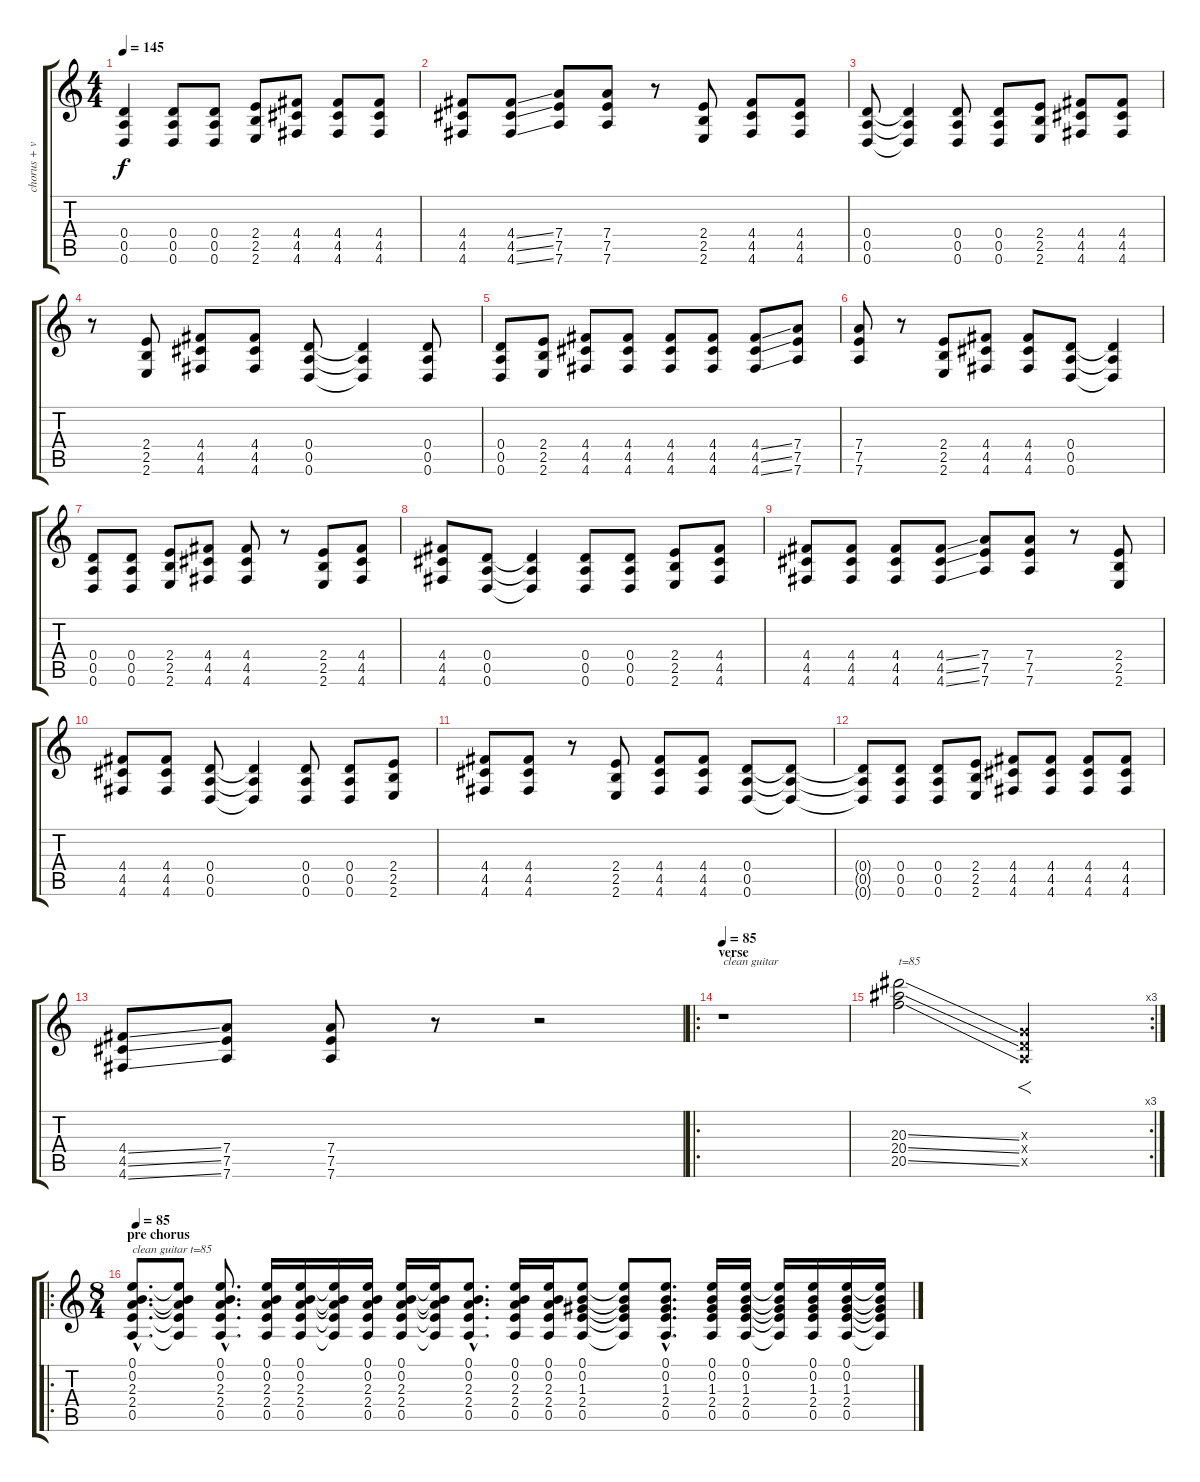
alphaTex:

\track ("chorus + verse + pre chorus" "chorus + v") {instrument distortionguitar}
\staff {score tabs}
\tuning (E4 B3 G3 D3 A2 D2) {hide}
\ts (4 4)
\tempo 145
\clef g2
\ks c
(0.4{t} 0.5{t} 0.6{t}).4{dy f} (0.4 0.5 0.6).8 (0.4 0.5 0.6).8 (2.4 2.5 2.6).8 (4.4 4.5 4.6).8 (4.4 4.5 4.6).8 (4.4 4.5 4.6).8 |
(4.4 4.5 4.6).8 (4.4{ss} 4.5{ss} 4.6{ss}).8 (7.4 7.5 7.6).8 (7.4 7.5 7.6).8 r.8 (2.4 2.5 2.6).8 (4.4 4.5 4.6).8 (4.4 4.5 4.6).8 |
(0.4 0.5 0.6).8 (0.4{t} 0.5{t} 0.6{t}).4 (0.4 0.5 0.6).8 (0.4 0.5 0.6).8 (2.4 2.5 2.6).8 (4.4 4.5 4.6).8 (4.4 4.5 4.6).8 |
r.8 (2.4 2.5 2.6).8 (4.4 4.5 4.6).8 (4.4 4.5 4.6).8 (0.4 0.5 0.6).8 (0.4{t} 0.5{t} 0.6{t}).4 (0.4 0.5 0.6).8 |
(0.4 0.5 0.6).8 (2.4 2.5 2.6).8 (4.4 4.5 4.6).8 (4.4 4.5 4.6).8 (4.4 4.5 4.6).8 (4.4 4.5 4.6).8 (4.4{ss} 4.5{ss} 4.6{ss}).8 (7.4 7.5 7.6).8 |
(7.4 7.5 7.6).8 r.8 (2.4 2.5 2.6).8 (4.4 4.5 4.6).8 (4.4 4.5 4.6).8 (0.4 0.5 0.6).8 (0.4{t} 0.5{t} 0.6{t}).4 |
(0.4 0.5 0.6).8 (0.4 0.5 0.6).8 (2.4 2.5 2.6).8 (4.4 4.5 4.6).8 (4.4 4.5 4.6).8 r.8 (2.4 2.5 2.6).8 (4.4 4.5 4.6).8 |
(4.4 4.5 4.6).8 (0.4 0.5 0.6).8 (0.4{t} 0.5{t} 0.6{t}).4 (0.4 0.5 0.6).8 (0.4 0.5 0.6).8 (2.4 2.5 2.6).8 (4.4 4.5 4.6).8 |
(4.4 4.5 4.6).8 (4.4 4.5 4.6).8 (4.4 4.5 4.6).8 (4.4{ss} 4.5{ss} 4.6{ss}).8 (7.4 7.5 7.6).8 (7.4 7.5 7.6).8 r.8 (2.4 2.5 2.6).8 |
(4.4 4.5 4.6).8 (4.4 4.5 4.6).8 (0.4 0.5 0.6).8 (0.4{t} 0.5{t} 0.6{t}).4 (0.4 0.5 0.6).8 (0.4 0.5 0.6).8 (2.4 2.5 2.6).8 |
(4.4 4.5 4.6).8 (4.4 4.5 4.6).8 r.8 (2.4 2.5 2.6).8 (4.4 4.5 4.6).8 (4.4 4.5 4.6).8 (0.4 0.5 0.6).8 (0.4{t} 0.5{t} 0.6{t}).8 |
(0.4{t} 0.5{t} 0.6{t}).8 (0.4 0.5 0.6).8 (0.4 0.5 0.6).8 (2.4 2.5 2.6).8 (4.4 4.5 4.6).8 (4.4 4.5 4.6).8 (4.4 4.5 4.6).8 (4.4 4.5 4.6).8 |
(4.4{ss} 4.5{ss} 4.6{ss}).8 (7.4 7.5 7.6).8 (7.4 7.5 7.6).8 r.8 r.2 |
\ro
\section ("" "verse")
\tempo 85
r.1{txt "clean guitar" balance 16 instrument electricguitarclean} |
\rc 3
(20.3{ss} 20.4{ss} 20.5{ss}).2{txt "t=85"} (0.3{x} 0.4{x} 0.5{x}).2{f} |
\ro
\ts (8 4)
\section ("" "pre chorus")
\tempo 85
(0.1{hac} 0.2{hac} 2.3{hac} 2.4{hac} 0.5).8{d txt "clean guitar t=85" balance 8 instrument electricguitarclean} (0.1{t} 0.2{t} 2.3{t} 2.4{t} 0.5{t}).8 (0.1{hac} 0.2{hac} 2.3{hac} 2.4{hac} 0.5{hac}).8{d} (0.1 0.2 2.3 2.4 0.5).16 (0.1 0.2 2.3 2.4 0.5).16 (0.1{t} 0.2{t} 2.3{t} 2.4{t} 0.5{t}).16 (0.1 0.2 2.3 2.4 0.5).16 (0.1 0.2 2.3 2.4 0.5).16 (0.1{t} 0.2{t} 2.3{t} 2.4{t} 0.5{t}).16 (0.1{hac} 0.2{hac} 2.3{hac} 2.4{hac} 0.5{hac}).8{d} (0.1 0.2 2.3 2.4 0.5).16 (0.1 0.2 2.3 2.4 0.5).16 (0.1 0.2 1.3 2.4 0.5).8 (0.1{t} 0.2{t} 1.3{t} 2.4{t} 0.5{t}).8 (0.1{hac} 0.2{hac} 1.3{hac} 2.4{hac} 0.5{hac}).8{d} (0.1 0.2 1.3 2.4 0.5).16 (0.1 0.2 1.3 2.4 0.5).16 (0.1{t} 0.2{t} 1.3{t} 2.4{t} 0.5{t}).16 (0.1 0.2 1.3 2.4 0.5).16 (0.1 0.2 1.3 2.4 0.5).16 (0.1{t} 0.2{t} 1.3{t} 2.4{t} 0.5{t}).16
